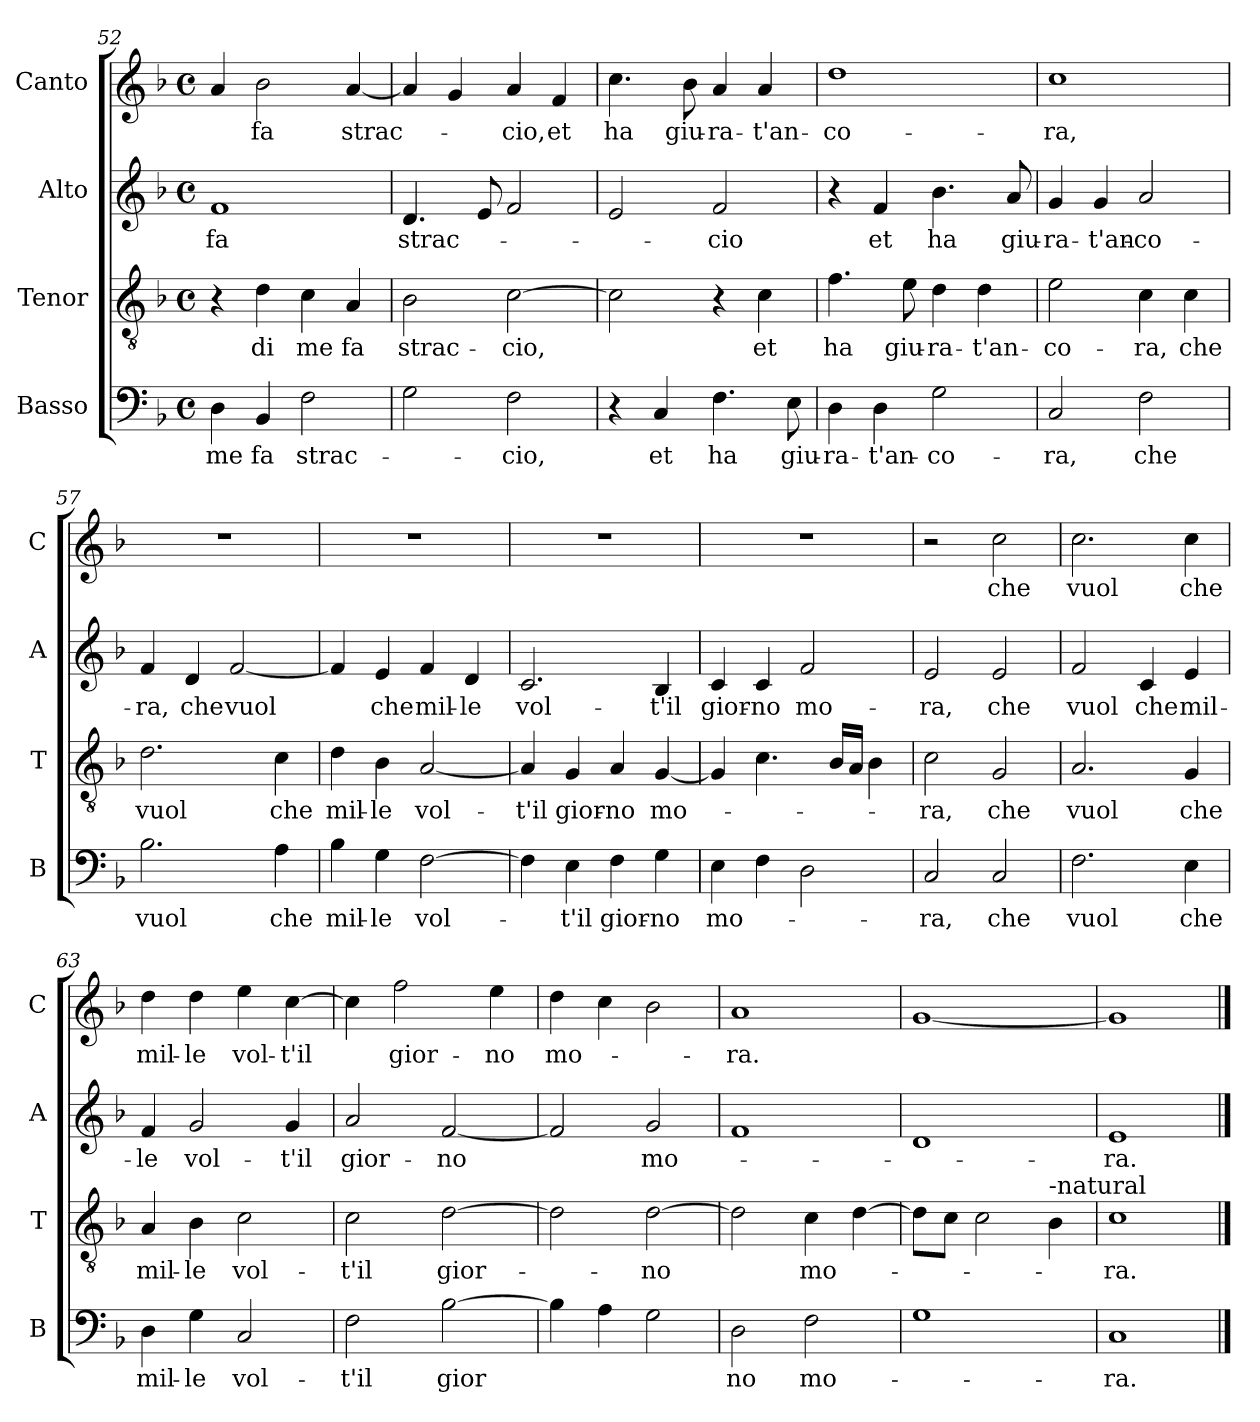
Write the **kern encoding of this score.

**kern	**text	**kern	**text	**kern	**text	**kern	**text
*part4	*part4	*part3	*part3	*part2	*part2	*part1	*part1
*staff4	*staff4	*staff3	*staff3	*staff2	*staff2	*staff1	*staff1
*I"Basso	*	*I"Tenor	*	*I"Alto	*	*I"Canto	*
*I'B	*	*I'T	*	*I'A	*	*I'C	*
*clefF4	*	*clefGv2	*	*clefG2	*	*clefG2	*
*k[b-]	*	*k[b-]	*	*k[b-]	*	*k[b-]	*
*F:	*	*F:	*	*F:	*	*F:	*
*M4/4	*	*M4/4	*	*M4/4	*	*M4/4	*
*met(c)	*	*met(c)	*	*met(c)	*	*met(c)	*
=52	=52	=52	=52	=52	=52	=52	=52
!	!LO:LY:b	!	!	!	!LO:LY:b	!	!
4D\	me	4r	.	1f	fa	4a/	.
!	!LO:LY:b	!	!LO:LY:b	!	!	!	!LO:LY:b
4BB-/	fa	4d\	di	.	.	2b-\	fa
!	!LO:LY:b	!	!LO:LY:b	!	!	!	!
2F\	strac-	4c\	me	.	.	.	.
!	!	!	!LO:LY:b	!	!	!	!LO:LY:b
.	.	4A/	fa	.	.	[4a/	strac-
=53	=53	=53	=53	=53	=53	=53	=53
!	!	!	!LO:LY:b	!	!LO:LY:b	!	!
2G\	.	2B-\	strac-	4.d/	strac-	4a/]	.
.	.	.	.	.	.	4g/	.
.	.	.	.	8e/	.	.	.
!	!LO:LY:b	!	!LO:LY:b	!	!	!	!LO:LY:b
2F\	-cio,	[2c\	-cio,	2f/	.	4a/	-cio,
!	!	!	!	!	!	!	!LO:LY:b
.	.	.	.	.	.	4f/	et
!!LO:PB:g=z
=54	=54	=54	=54	=54	=54	=54	=54
!	!	!	!	!	!	!	!LO:LY:b
4r	.	2c\]	.	2e/	.	4.cc\	ha
!	!LO:LY:b	!	!	!	!	!	!
4C/	et	.	.	.	.	.	.
!	!	!	!	!	!	!	!LO:LY:b
.	.	.	.	.	.	8b-\	giu-
!	!LO:LY:b	!	!	!	!LO:LY:b	!	!LO:LY:b
4.F\	ha	4r	.	2f/	-cio	4a/	-ra-
!	!	!	!LO:LY:b	!	!	!	!LO:LY:b
.	.	4c\	et	.	.	4a/	-t'an-
!	!LO:LY:b	!	!	!	!	!	!
8E\	giu-	.	.	.	.	.	.
=55	=55	=55	=55	=55	=55	=55	=55
!	!LO:LY:b	!	!LO:LY:b	!	!	!	!LO:LY:b
4D\	-ra-	4.f\	ha	4r	.	1dd	-co-
!	!LO:LY:b	!	!	!	!LO:LY:b	!	!
4D\	-t'an-	.	.	4f/	et	.	.
!	!	!	!LO:LY:b	!	!	!	!
.	.	8e\	giu-	.	.	.	.
!	!LO:LY:b	!	!LO:LY:b	!	!LO:LY:b	!	!
2G\	-co-	4d\	-ra-	4.b-\	ha	.	.
!	!	!	!LO:LY:b	!	!	!	!
.	.	4d\	-t'an-	.	.	.	.
!	!	!	!	!	!LO:LY:b	!	!
.	.	.	.	8a/	giu-	.	.
=56	=56	=56	=56	=56	=56	=56	=56
!	!LO:LY:b	!	!LO:LY:b	!	!LO:LY:b	!	!LO:LY:b
2C/	-ra,	2e\	-co-	4g/	-ra-	1cc	-ra,
!	!	!	!	!	!LO:LY:b	!	!
.	.	.	.	4g/	-t'an-	.	.
!	!LO:LY:b	!	!LO:LY:b	!	!LO:LY:b	!	!
2F\	che	4c\	-ra,	2a/	-co-	.	.
!	!	!	!LO:LY:b	!	!	!	!
.	.	4c\	che	.	.	.	.
=57	=57	=57	=57	=57	=57	=57	=57
!	!LO:LY:b	!	!LO:LY:b	!	!LO:LY:b	!	!
2.B-\	vuol	2.d\	vuol	4f/	-ra,	1r	.
!	!	!	!	!	!LO:LY:b	!	!
.	.	.	.	4d/	che	.	.
!	!	!	!	!	!LO:LY:b	!	!
.	.	.	.	[2f/	vuol	.	.
!	!LO:LY:b	!	!LO:LY:b	!	!	!	!
4A\	che	4c\	che	.	.	.	.
=58	=58	=58	=58	=58	=58	=58	=58
!	!LO:LY:b	!	!LO:LY:b	!	!	!	!
4B-\	mil-	4d\	mil-	4f/]	.	1r	.
!	!LO:LY:b	!	!LO:LY:b	!	!LO:LY:b	!	!
4G\	-le	4B-\	-le	4e/	che	.	.
!	!LO:LY:b	!	!LO:LY:b	!	!LO:LY:b	!	!
[2F\	vol-	[2A/	vol-	4f/	mil-	.	.
!	!	!	!	!	!LO:LY:b	!	!
.	.	.	.	4d/	-le	.	.
!!LO:LB:g=z
=59	=59	=59	=59	=59	=59	=59	=59
!	!	!	!LO:LY:b	!	!LO:LY:b	!	!
4F\]	.	4A/]	-t'il	2.c/	vol-	1r	.
!	!LO:LY:b	!	!LO:LY:b	!	!	!	!
4E\	-t'il	4G/	gior-	.	.	.	.
!	!LO:LY:b	!	!LO:LY:b	!	!	!	!
4F\	gior-	4A/	-no	.	.	.	.
!	!LO:LY:b	!	!LO:LY:b	!	!LO:LY:b	!	!
4G\	-no	[4G/	mo-	4B-/	-t'il	.	.
=60	=60	=60	=60	=60	=60	=60	=60
!	!LO:LY:b	!	!	!	!LO:LY:b	!	!
4E\	mo-	4G/]	.	4c/	gior-	1r	.
!	!	!	!	!	!LO:LY:b	!	!
4F\	.	4.c\	.	4c/	-no	.	.
!	!	!	!	!	!LO:LY:b	!	!
2D\	.	.	.	2f/	mo-	.	.
.	.	16B-/LL	.	.	.	.	.
.	.	16A/JJ	.	.	.	.	.
.	.	4B-\	.	.	.	.	.
=61	=61	=61	=61	=61	=61	=61	=61
!	!LO:LY:b	!	!LO:LY:b	!	!LO:LY:b	!	!
2C/	-ra,	2c\	-ra,	2e/	-ra,	2r	.
!	!LO:LY:b	!	!LO:LY:b	!	!LO:LY:b	!	!LO:LY:b
2C/	che	2G/	che	2e/	che	2cc\	che
=62	=62	=62	=62	=62	=62	=62	=62
!	!LO:LY:b	!	!LO:LY:b	!	!LO:LY:b	!	!LO:LY:b
2.F\	vuol	2.A/	vuol	2f/	vuol	2.cc\	vuol
!	!	!	!	!	!LO:LY:b	!	!
.	.	.	.	4c/	che	.	.
!	!LO:LY:b	!	!LO:LY:b	!	!LO:LY:b	!	!LO:LY:b
4E\	che	4G/	che	4e/	mil-	4cc\	che
=63	=63	=63	=63	=63	=63	=63	=63
!	!LO:LY:b	!	!LO:LY:b	!	!LO:LY:b	!	!LO:LY:b
4D\	mil-	4A/	mil-	4f/	-le	4dd\	mil-
!	!LO:LY:b	!	!LO:LY:b	!	!LO:LY:b	!	!LO:LY:b
4G\	-le	4B-\	-le	2g/	vol-	4dd\	-le
!	!LO:LY:b	!	!LO:LY:b	!	!	!	!LO:LY:b
2C/	vol-	2c\	vol-	.	.	4ee\	vol-
!	!	!	!	!	!LO:LY:b	!	!LO:LY:b
.	.	.	.	4g/	-t'il	[4cc\	-t'il
!!LO:LB:g=z
=64	=64	=64	=64	=64	=64	=64	=64
!	!LO:LY:b	!	!LO:LY:b	!	!LO:LY:b	!	!
2F\	-t'il	2c\	-t'il	2a/	gior-	4cc\]	.
!	!	!	!	!	!	!	!LO:LY:b
.	.	.	.	.	.	2ff\	gior-
!	!LO:LY:b	!	!LO:LY:b	!	!LO:LY:b	!	!
[2B-\	gior	[2d\	gior-	[2f/	-no	.	.
!	!	!	!	!	!	!	!LO:LY:b
.	.	.	.	.	.	4ee\	-no
=65	=65	=65	=65	=65	=65	=65	=65
!	!	!	!	!	!	!	!LO:LY:b
4B-\]	.	2d\]	.	2f/]	.	4dd\	mo-
4A\	.	.	.	.	.	4cc\	.
!	!	!	!LO:LY:b	!	!LO:LY:b	!	!
2G\	.	[2d\	-no	2g/	mo-	2b-\	.
=66	=66	=66	=66	=66	=66	=66	=66
!	!LO:LY:b	!	!	!	!	!	!LO:LY:b
2D\	no	2d\]	.	1f	.	1a	-ra.
!	!LO:LY:b	!	!LO:LY:b	!	!	!	!
2F\	mo-	4c\	mo-	.	.	.	.
.	.	[4d\	.	.	.	.	.
=67	=67	=67	=67	=67	=67	=67	=67
1G	.	8d\L]	.	1d	.	[1g	.
.	.	8c\J	.	.	.	.	.
.	.	2c\	.	.	.	.	.
!	!	!LO:TX:a:t=-natural	!	!	!	!	!
.	.	4B-\	.	.	.	.	.
=68	=68	=68	=68	=68	=68	=68	=68
!	!LO:LY:b	!	!LO:LY:b	!	!LO:LY:b	!	!
1C	-ra.	1c	-ra.	1e	-ra.	1g]	.
==	==	==	==	==	==	==	==
*-	*-	*-	*-	*-	*-	*-	*-
